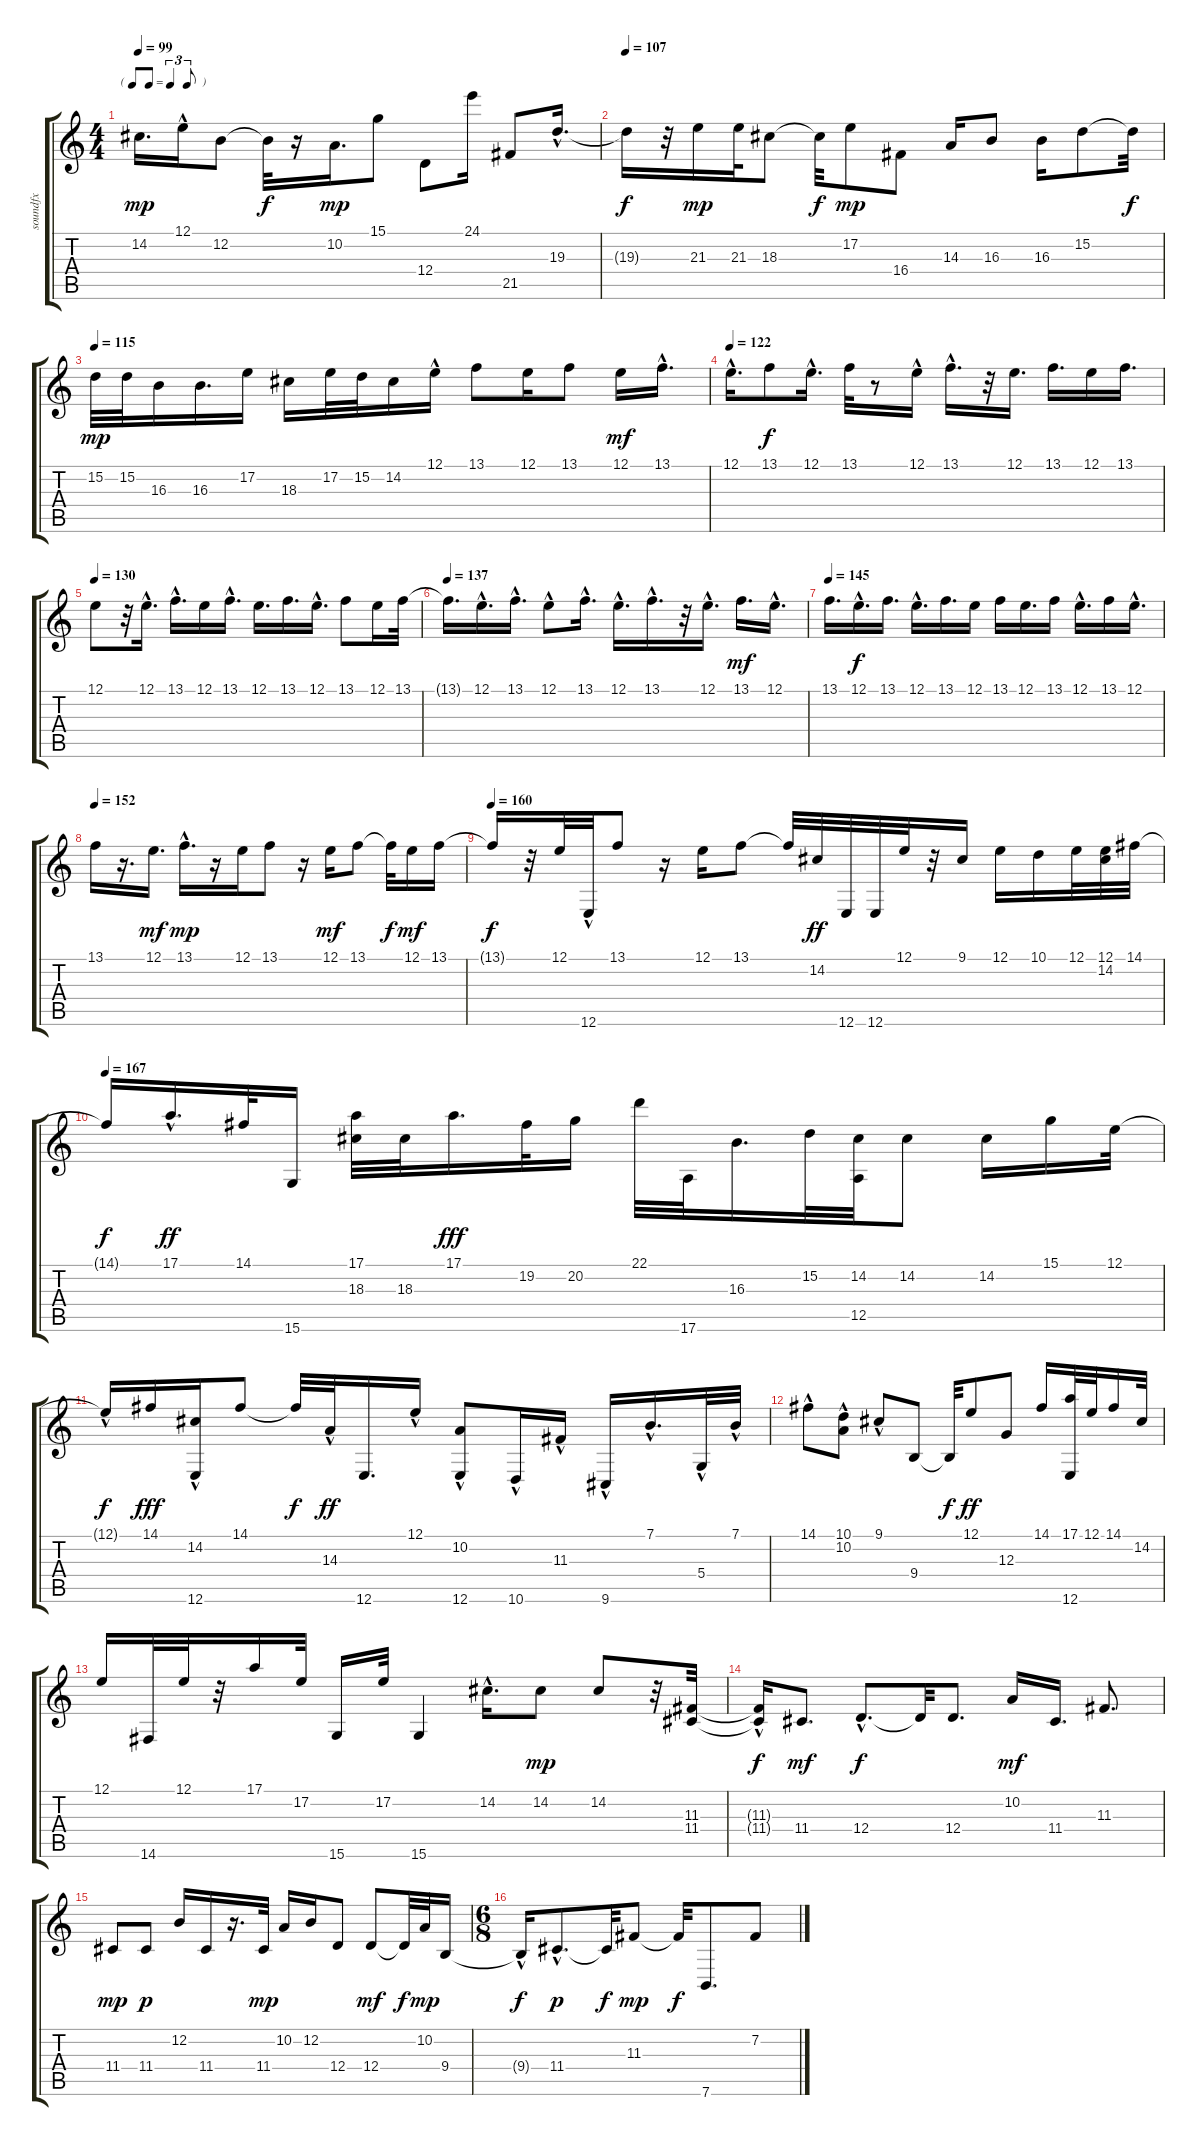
\track ("soundfx" "soundfx") {instrument seashore}
\staff {score tabs}
\tuning (E4 B3 G3 D3 A2 E2) {hide}
\ts (4 4)
\tf triplet8th
\tempo 99
\clef g2
\ks c
14.2.16{d dy mp instrument seashore} 12.1{hac}.16 12.2.8 12.2{t}.32{dy f} r.16 10.2.16{d dy mp} 15.1.8 12.4.8 24.1.16 21.5.8 19.3{hac}.16{d} |
\tempo 107
19.3{t}.16{dy f} r.32 21.3.16{dy mp} 21.3.32 18.3.8 18.3{t}.32{dy f} 17.2.8{dy mp} 16.4.8 14.3.16 16.3.8 16.3.16 15.2.8 15.2{t}.32{dy f} |
\tempo 115
15.2.32{dy mp} 15.2.32 16.3.16 16.3.16{d} 17.2.16 18.3.16 17.2.32 15.2.32 14.2.16 12.1{hac}.16 13.1.8 12.1.16 13.1.8 12.1.16{dy mf} 13.1{hac}.16{d} |
\tempo 122
12.1{hac}.16{d} 13.1.8{dy f} 12.1{hac}.16{d} 13.1.32 r.8 12.1{hac}.16 13.1{hac}.16{d} r.32 12.1.16{d} 13.1.16{d} 12.1.16 13.1.16{d} |
\tempo 130
12.1.8 r.32 12.1{hac}.16{d} 13.1{hac}.16{d} 12.1.16 13.1{hac}.16{d} 12.1.16{d} 13.1.16{d} 12.1{hac}.16{d} 13.1.8 12.1.16 13.1.32 |
\tempo 137
13.1{t}.16{d} 12.1{hac}.16{d} 13.1{hac}.16{d} 12.1{hac}.8 13.1{hac}.16{d} 12.1{hac}.16{d} 13.1{hac}.16{d} r.32 12.1{hac}.16{d} 13.1.16{d dy mf} 12.1{hac}.16{d} |
\tempo 145
13.1.16{d} 12.1{hac}.16{d dy f} 13.1.16{d} 12.1{hac}.16{d} 13.1.16{d} 12.1.16 13.1.16 12.1.16{d} 13.1.16 12.1{hac}.16{d} 13.1.16 12.1{hac}.16{d} |
\tempo 152
13.1.16 r.16{d} 12.1.16{d dy mf} 13.1{hac}.16{d dy mp} r.16 12.1.16 13.1.8 r.16 12.1.16{dy mf} 13.1.8 13.1{t}.32{dy f} 12.1.16{dy mf} 13.1.16 |
\tempo 160
13.1{t}.16{dy f} r.32 12.1.32 12.6{hac}.32 13.1.8 r.16 12.1.16 13.1.8 13.1{t}.32 14.2.32{dy ff} 12.6.32 12.6.32 12.1.32 r.32 9.1.16 12.1.16 10.1.16 12.1.32 (12.1 14.2).32 14.1.32 |
\tempo 167
14.1{t}.16{dy f} 17.1{hac}.16{d dy ff} 14.1.32 15.6.16 (17.1 18.3).32 18.3.32 17.1.16{d dy fff} 19.2.32 20.2.16 22.1.32 17.6.32 16.3.16{d} 15.2.32 (14.2 12.5).32 14.2.8 14.2.16 15.1.16 12.1.32 |
12.1{hac t}.16{dy f} 14.1.16{dy fff} (14.2{hac} 12.6).16 14.1.8 14.1{t}.32{dy f} 14.3{hac}.32{dy ff} 12.6.16{d} 12.1{hac}.16 (10.2{hac} 12.6{hac}).8 10.6{hac}.16 11.3{hac}.16 9.6{hac}.16 7.1{hac}.16{d} 5.4{hac}.32 7.1{hac}.32 |
14.1{hac}.8 (10.1{hac} 10.2{hac}).8 9.1{hac}.8 9.4.8 9.4{t}.32{dy f} 12.1.8{dy ff} 12.3.8 14.1.16 (17.1 12.6).32 12.1.32 14.1.16 14.2.32 |
12.1.16 14.6.32 12.1.32 r.32 17.1.16 17.2.32 15.6.16 17.2.32 15.6.4 14.2{hac}.16{d} 14.2.8{dy mp} 14.2.8 r.32 (11.3 11.4).32 |
(11.3{t} 11.4{hac t}).16{dy f} 11.4.8{d dy mf} 12.4{hac}.8{d dy f} 12.4{t}.32 12.4.8{d} 10.2.16{dy mf} 11.4.16{d} 11.3.8{d} |
11.4.8{dy mp} 11.4.8{dy p} 12.2.16 11.4.16 r.16{d} 11.4.32{dy mp} 10.2.16 12.2.16 12.4.8 12.4.8{dy mf} 12.4{t}.32{dy f} 10.2.32{dy mp} 9.4.16 |
\ts (6 8)
9.4{hac t}.16{dy f} 11.4{hac}.8{d dy p} 11.4{t}.32{dy f} 11.3.8{dy mp} 11.3{t}.32{dy f} 7.6.8{d} 7.2.8
